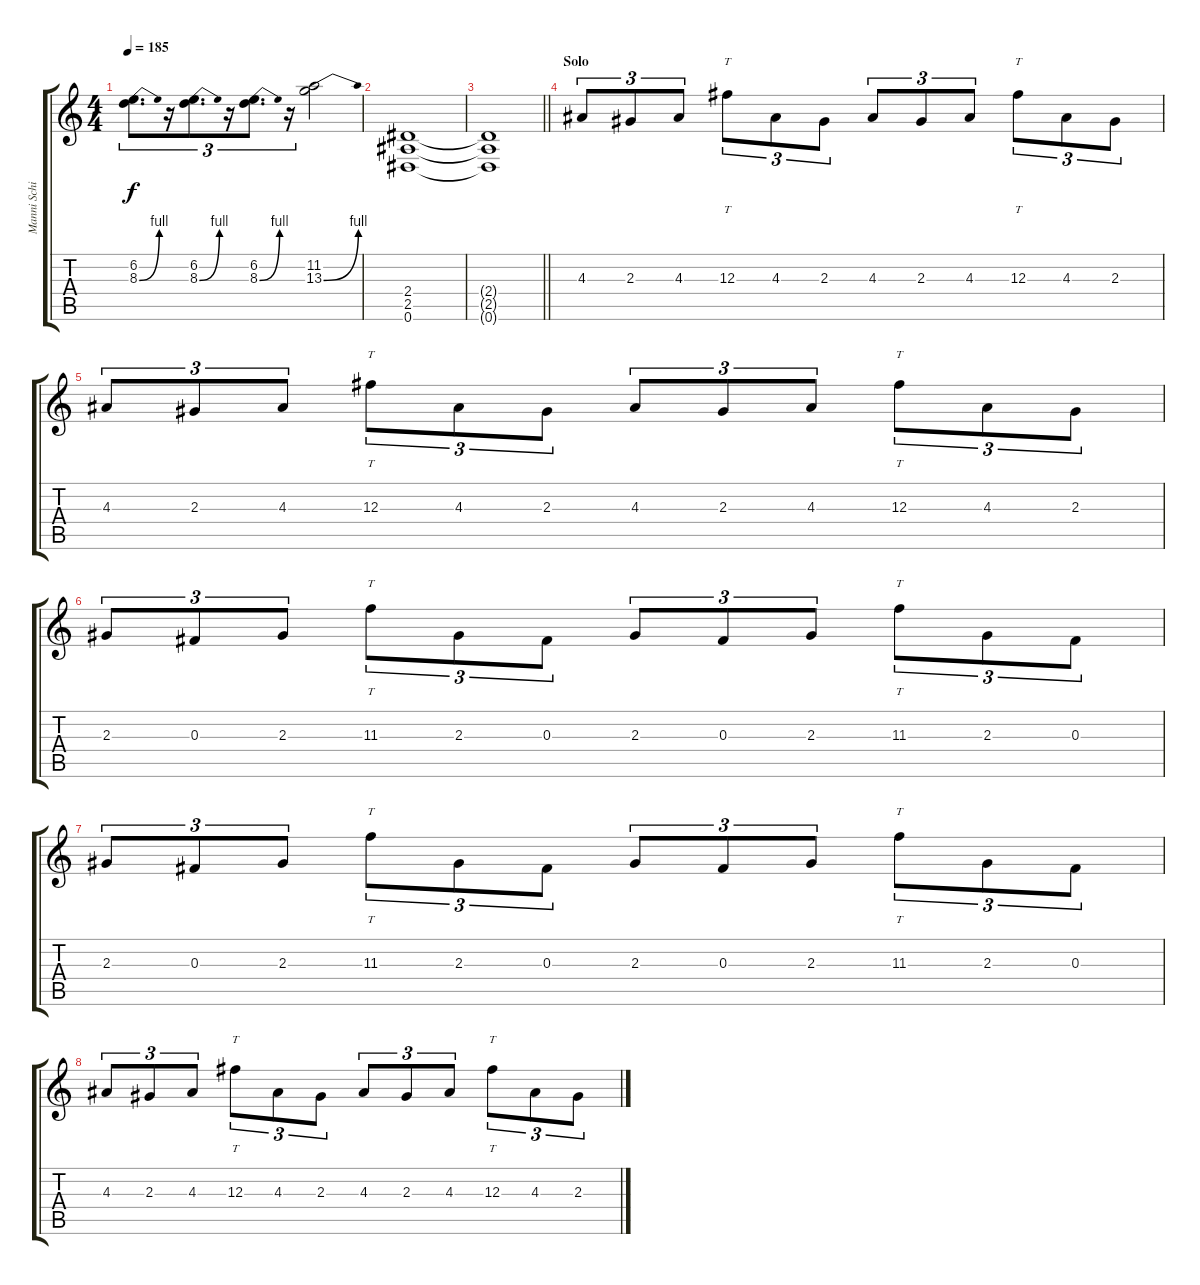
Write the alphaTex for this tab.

\track ("Manni Schimidt (lead guitar)" "Manni Schi") {instrument distortionguitar}
\staff {score tabs}
\tuning (Eb4 Bb3 Gb3 Db3 Ab2 Eb2) {hide}
\ts (4 4)
\tempo 185
\clef g2
\ks c
(6.2 8.3{be (bend 0 0 60 4)}).8{d tu (3 2) dy f} r.16{tu (3 2)} (6.2 8.3{be (bend 0 0 60 4)}).8{d tu (3 2)} r.16{tu (3 2)} (6.2 8.3{be (bend 0 0 60 4)}).8{d tu (3 2)} r.16{tu (3 2)} (11.2 13.3{be (bend 0 0 60 4)}).2 |
(2.4 2.5 0.6).1 |
\barLineRight lightlight
(2.4{t} 2.5{t} 0.6{t}).1 |
\section ("" "Solo")
4.3.8{tu (3 2) volume 13 balance 6} 2.3.8{tu (3 2)} 4.3.8{tu (3 2)} 12.3.8{tt tu (3 2)} 4.3.8{tu (3 2)} 2.3.8{tu (3 2)} 4.3.8{tu (3 2)} 2.3.8{tu (3 2)} 4.3.8{tu (3 2)} 12.3.8{tt tu (3 2)} 4.3.8{tu (3 2)} 2.3.8{tu (3 2)} |
4.3.8{tu (3 2)} 2.3.8{tu (3 2)} 4.3.8{tu (3 2)} 12.3.8{tt tu (3 2)} 4.3.8{tu (3 2)} 2.3.8{tu (3 2)} 4.3.8{tu (3 2)} 2.3.8{tu (3 2)} 4.3.8{tu (3 2)} 12.3.8{tt tu (3 2)} 4.3.8{tu (3 2)} 2.3.8{tu (3 2)} |
2.3.8{tu (3 2)} 0.3.8{tu (3 2)} 2.3.8{tu (3 2)} 11.3.8{tt tu (3 2)} 2.3.8{tu (3 2)} 0.3.8{tu (3 2)} 2.3.8{tu (3 2)} 0.3.8{tu (3 2)} 2.3.8{tu (3 2)} 11.3.8{tt tu (3 2)} 2.3.8{tu (3 2)} 0.3.8{tu (3 2)} |
2.3.8{tu (3 2)} 0.3.8{tu (3 2)} 2.3.8{tu (3 2)} 11.3.8{tt tu (3 2)} 2.3.8{tu (3 2)} 0.3.8{tu (3 2)} 2.3.8{tu (3 2)} 0.3.8{tu (3 2)} 2.3.8{tu (3 2)} 11.3.8{tt tu (3 2)} 2.3.8{tu (3 2)} 0.3.8{tu (3 2)} |
4.3.8{tu (3 2) volume 13 balance 6} 2.3.8{tu (3 2)} 4.3.8{tu (3 2)} 12.3.8{tt tu (3 2)} 4.3.8{tu (3 2)} 2.3.8{tu (3 2)} 4.3.8{tu (3 2)} 2.3.8{tu (3 2)} 4.3.8{tu (3 2)} 12.3.8{tt tu (3 2)} 4.3.8{tu (3 2)} 2.3.8{tu (3 2)}
